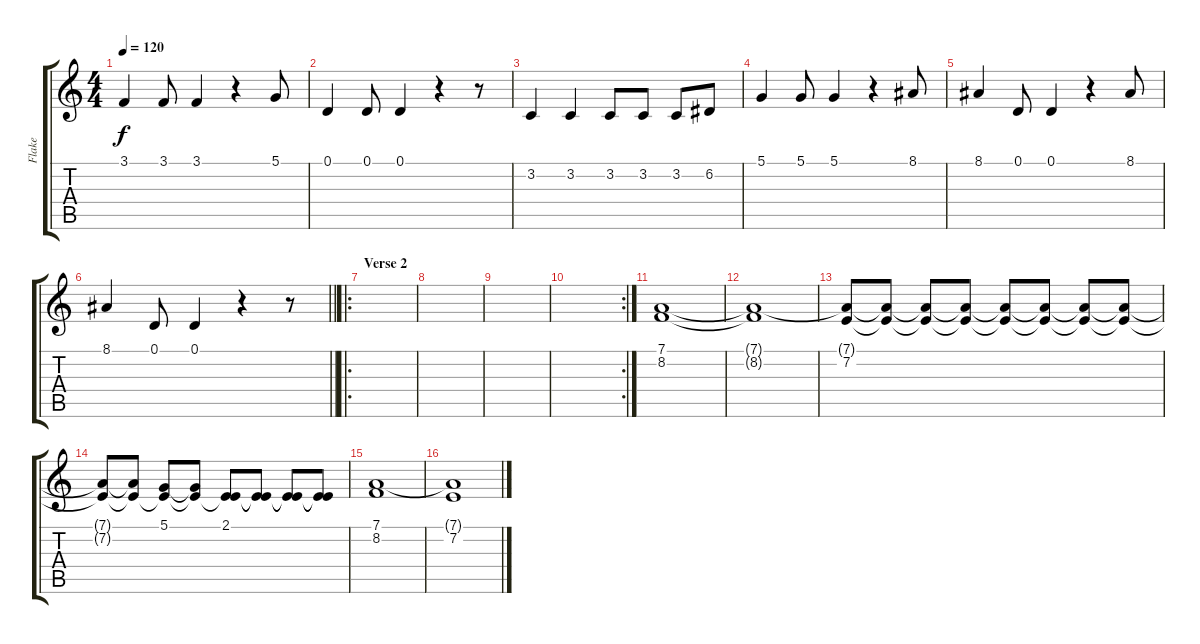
\track ("Flake" "Flake") {instrument stringensemble2}
\staff {score tabs}
\tuning (D4 A3 F3 C3 G2 C2) {hide}
\ts (4 4)
\tempo 120
\clef g2
\ks c
3.1.4{dy f} 3.1.8 3.1.4 r.4 5.1.8 |
0.1.4 0.1.8 0.1.4 r.4 r.8 |
3.2.4 3.2.4 3.2.8 3.2.8 3.2.8 6.2.8 |
5.1.4 5.1.8 5.1.4 r.4 8.1.8 |
8.1.4 0.1.8 0.1.4 r.4 8.1.8 |
\barLineRight lightlight
8.1.4 0.1.8 0.1.4 r.4 r.8 |
\ro
\section ("" "Verse 2")
|
|
|
\rc 2
|
(7.1 8.2).1{volume 10 instrument pad2warm} |
(7.1{t} 8.2{t}).1 |
(7.1{t} 7.2).8 (7.1{t} 7.2{t}).8 (7.1{t} 7.2{t}).8 (7.1{t} 7.2{t}).8 (7.1{t} 7.2{t}).8 (7.1{t} 7.2{t}).8 (7.1{t} 7.2{t}).8 (7.1{t} 7.2{t}).8 |
(7.1{t} 7.2{t}).8 (7.1{t} 7.2{t}).8 (5.1 7.2{t}).8 (5.1{t} 7.2{t}).8 (2.1 7.2{t}).8 (2.1{t} 7.2{t}).8 (2.1{t} 7.2{t}).8 (2.1{t} 7.2{t}).8 |
(7.1 8.2).1{volume 10 instrument pad2warm} |
(7.1{t} 7.2).1
